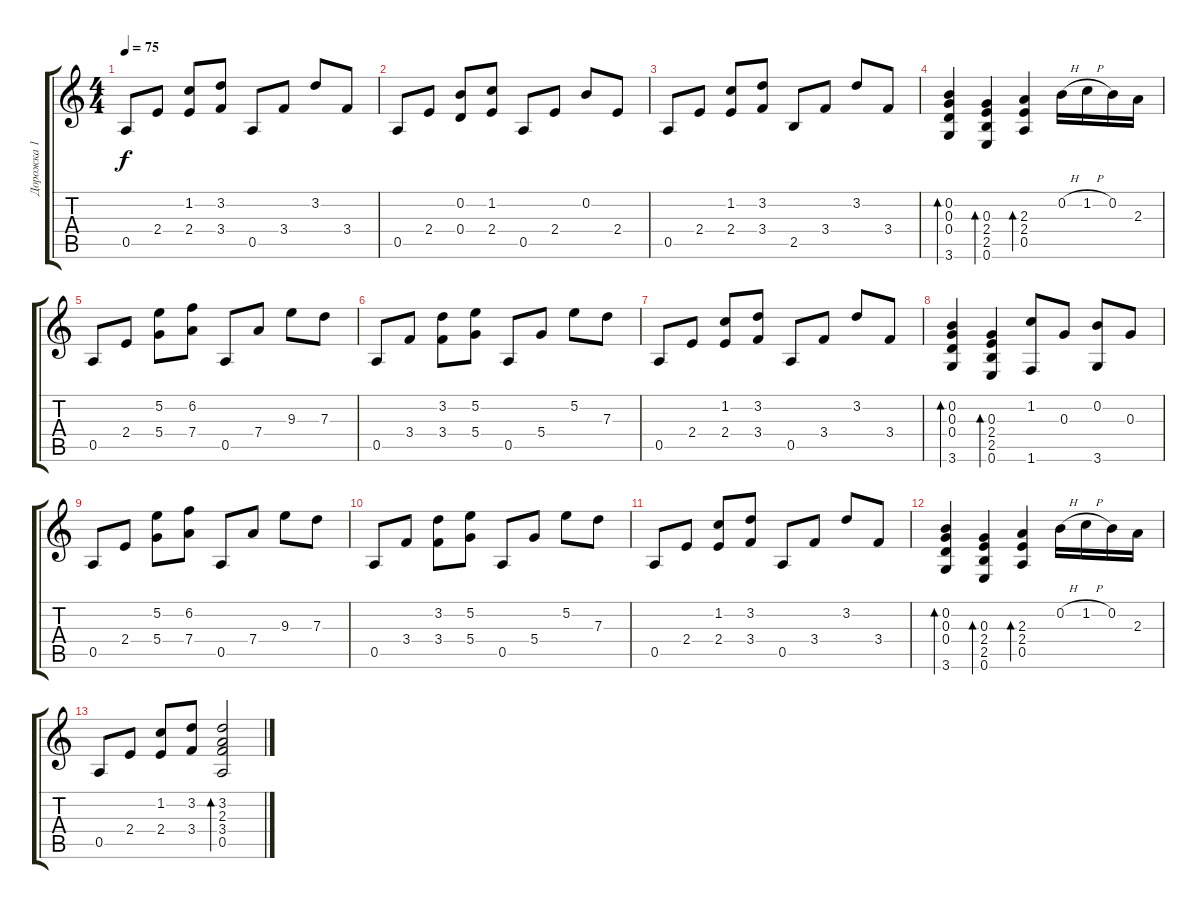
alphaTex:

\track ("Дорожка 1" "Дорожка 1") {instrument acousticguitarnylon}
\staff {score tabs}
\tuning (E4 B3 G3 D3 A2 E2) {hide}
\ts (4 4)
\tempo 75
\clef g2
\ks c
0.5.8{dy f} 2.4.8 (1.2 2.4).8 (3.2 3.4).8 0.5.8 3.4.8 3.2.8 3.4.8 |
0.5.8 2.4.8 (0.2 0.4).8 (1.2 2.4).8 0.5.8 2.4.8 0.2.8 2.4.8 |
0.5.8 2.4.8 (1.2 2.4).8 (3.2 3.4).8 2.5.8 3.4.8 3.2.8 3.4.8 |
(0.2 0.3 0.4 3.6).4{bd 60} (0.3 2.4 2.5 0.6).4{bd 60} (2.3 2.4 0.5).4{bd 60} 0.2{h}.16 1.2{h}.16 0.2.16 2.3.16 |
0.5.8 2.4.8 (5.2 5.4).8 (6.2 7.4).8 0.5.8 7.4.8 9.3.8 7.3.8 |
0.5.8 3.4.8 (3.2 3.4).8 (5.2 5.4).8 0.5.8 5.4.8 5.2.8 7.3.8 |
0.5.8 2.4.8 (1.2 2.4).8 (3.2 3.4).8 0.5.8 3.4.8 3.2.8 3.4.8 |
(0.2 0.3 0.4 3.6).4{bd 60} (0.3 2.4 2.5 0.6).4{bd 60} (1.2 1.6).8 0.3.8 (0.2 3.6).8 0.3.8 |
0.5.8 2.4.8 (5.2 5.4).8 (6.2 7.4).8 0.5.8 7.4.8 9.3.8 7.3.8 |
0.5.8 3.4.8 (3.2 3.4).8 (5.2 5.4).8 0.5.8 5.4.8 5.2.8 7.3.8 |
0.5.8 2.4.8 (1.2 2.4).8 (3.2 3.4).8 0.5.8 3.4.8 3.2.8 3.4.8 |
(0.2 0.3 0.4 3.6).4{bd 60} (0.3 2.4 2.5 0.6).4{bd 60} (2.3 2.4 0.5).4{bd 60} 0.2{h}.16 1.2{h}.16 0.2.16 2.3.16 |
0.5.8 2.4.8 (1.2 2.4).8 (3.2 3.4).8 (3.2 2.3 3.4 0.5).2{bd 480}
